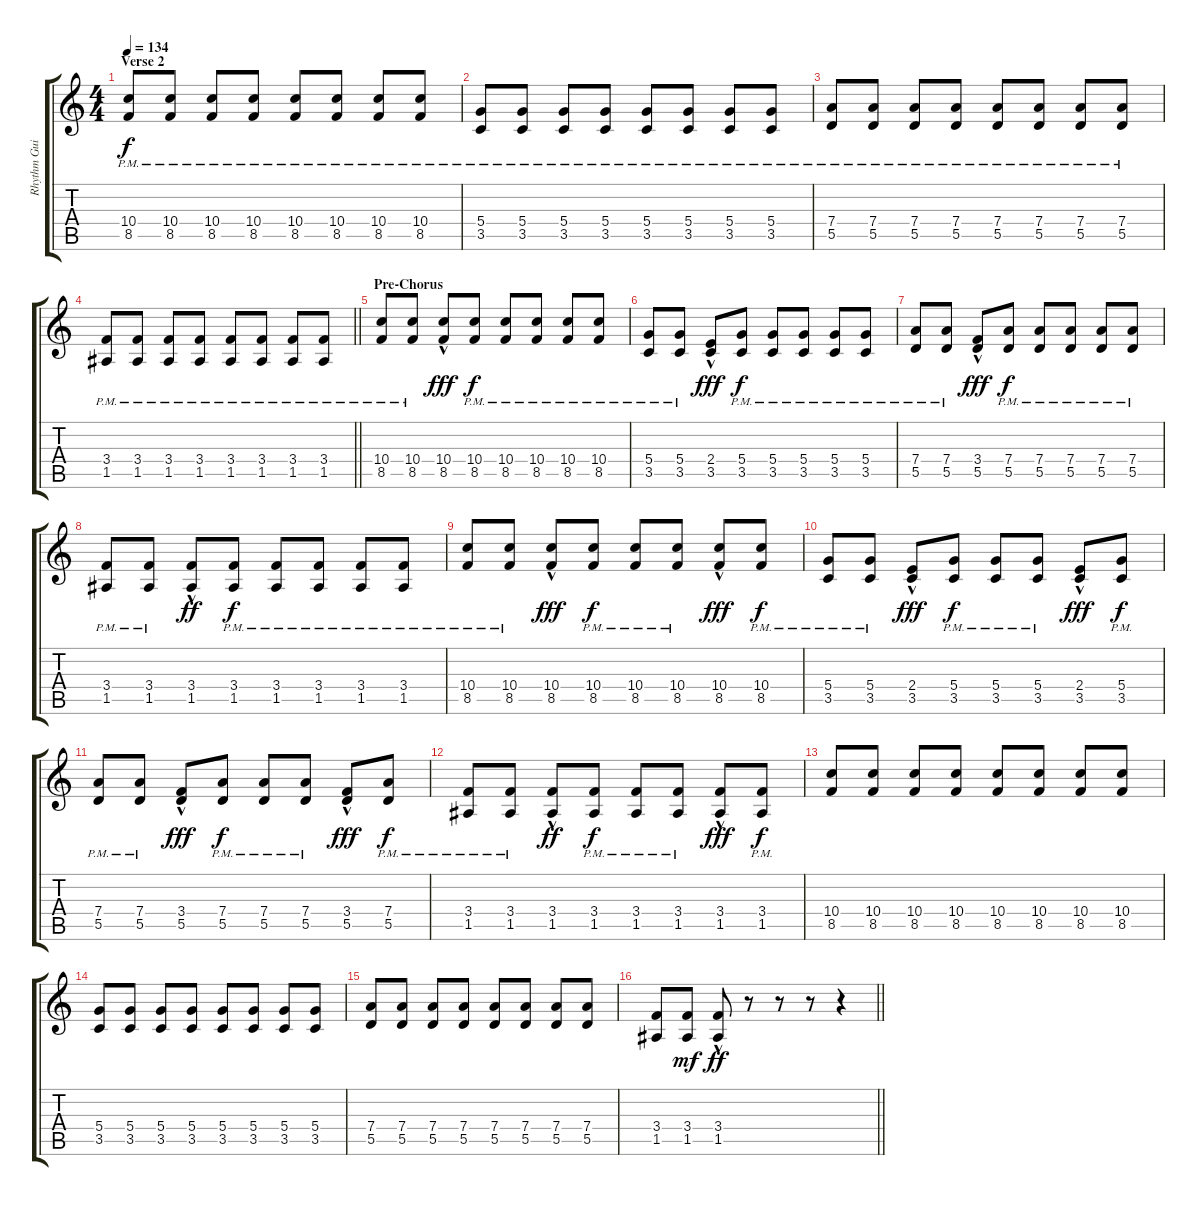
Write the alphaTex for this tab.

\track ("Rhythm Guitar" "Rhythm Gui") {instrument distortionguitar}
\staff {score tabs}
\tuning (E4 B3 G3 D3 A2 D2) {hide}
\ts (4 4)
\section ("" "Verse 2")
\tempo 134
\clef g2
\ks c
(10.4{pm} 8.5{pm}).8{dy f} (10.4{pm} 8.5{pm}).8 (10.4{pm} 8.5{pm}).8 (10.4{pm} 8.5{pm}).8 (10.4{pm} 8.5{pm}).8 (10.4{pm} 8.5{pm}).8 (10.4{pm} 8.5{pm}).8 (10.4{pm} 8.5{pm}).8 |
(5.4{pm} 3.5{pm}).8 (5.4{pm} 3.5{pm}).8 (5.4{pm} 3.5{pm}).8 (5.4{pm} 3.5{pm}).8 (5.4{pm} 3.5{pm}).8 (5.4{pm} 3.5{pm}).8 (5.4{pm} 3.5{pm}).8 (5.4{pm} 3.5{pm}).8 |
(7.4{pm} 5.5{pm}).8 (7.4{pm} 5.5{pm}).8 (7.4{pm} 5.5{pm}).8 (7.4{pm} 5.5{pm}).8 (7.4{pm} 5.5{pm}).8 (7.4{pm} 5.5{pm}).8 (7.4{pm} 5.5{pm}).8 (7.4{pm} 5.5{pm}).8 |
\barLineRight lightlight
(3.4{pm} 1.5{pm}).8 (3.4{pm} 1.5{pm}).8 (3.4{pm} 1.5{pm}).8 (3.4{pm} 1.5{pm}).8 (3.4{pm} 1.5{pm}).8 (3.4{pm} 1.5{pm}).8 (3.4{pm} 1.5{pm}).8 (3.4{pm} 1.5{pm}).8 |
\section ("" "Pre-Chorus")
(10.4{pm} 8.5{pm}).8 (10.4{pm} 8.5{pm}).8 (10.4{hac} 8.5{hac}).8{dy fff} (10.4{pm} 8.5{pm}).8{dy f} (10.4{pm} 8.5{pm}).8 (10.4{pm} 8.5{pm}).8 (10.4{pm} 8.5{pm}).8 (10.4{pm} 8.5{pm}).8 |
(5.4{pm} 3.5{pm}).8 (5.4{pm} 3.5{pm}).8 (2.4{hac} 3.5{hac}).8{dy fff} (5.4{pm} 3.5{pm}).8{dy f} (5.4{pm} 3.5{pm}).8 (5.4{pm} 3.5{pm}).8 (5.4{pm} 3.5{pm}).8 (5.4{pm} 3.5{pm}).8 |
(7.4{pm} 5.5{pm}).8 (7.4{pm} 5.5{pm}).8 (3.4{hac} 5.5{hac}).8{dy fff} (7.4{pm} 5.5{pm}).8{dy f} (7.4{pm} 5.5{pm}).8 (7.4{pm} 5.5{pm}).8 (7.4{pm} 5.5{pm}).8 (7.4{pm} 5.5{pm}).8 |
(3.4{pm} 1.5{pm}).8 (3.4{pm} 1.5{pm}).8 (3.4{hac} 1.5{hac}).8{dy ff} (3.4{pm} 1.5{pm}).8{dy f} (3.4{pm} 1.5{pm}).8 (3.4{pm} 1.5{pm}).8 (3.4{pm} 1.5{pm}).8 (3.4{pm} 1.5{pm}).8 |
(10.4{pm} 8.5{pm}).8 (10.4{pm} 8.5{pm}).8 (10.4{hac} 8.5{hac}).8{dy fff} (10.4{pm} 8.5{pm}).8{dy f} (10.4{pm} 8.5{pm}).8 (10.4{pm} 8.5{pm}).8 (10.4{hac} 8.5).8{dy fff} (10.4{pm} 8.5{pm}).8{dy f} |
(5.4{pm} 3.5{pm}).8 (5.4{pm} 3.5{pm}).8 (2.4{hac} 3.5{hac}).8{dy fff} (5.4{pm} 3.5{pm}).8{dy f} (5.4{pm} 3.5{pm}).8 (5.4{pm} 3.5{pm}).8 (2.4{hac} 3.5{hac}).8{dy fff} (5.4{pm} 3.5{pm}).8{dy f} |
(7.4{pm} 5.5{pm}).8 (7.4{pm} 5.5{pm}).8 (3.4{hac} 5.5{hac}).8{dy fff} (7.4{pm} 5.5{pm}).8{dy f} (7.4{pm} 5.5{pm}).8 (7.4{pm} 5.5{pm}).8 (3.4{hac} 5.5).8{dy fff} (7.4{pm} 5.5{pm}).8{dy f} |
(3.4{pm} 1.5{pm}).8 (3.4{pm} 1.5{pm}).8 (3.4{hac} 1.5{hac}).8{dy ff} (3.4{pm} 1.5{pm}).8{dy f} (3.4{pm} 1.5{pm}).8 (3.4{pm} 1.5{pm}).8 (3.4{hac} 1.5{hac}).8{dy fff} (3.4{pm} 1.5{pm}).8{dy f} |
(10.4 8.5).8 (10.4 8.5).8 (10.4 8.5).8 (10.4 8.5).8 (10.4 8.5).8 (10.4 8.5).8 (10.4 8.5).8 (10.4 8.5).8 |
(5.4 3.5).8 (5.4 3.5).8 (5.4 3.5).8 (5.4 3.5).8 (5.4 3.5).8 (5.4 3.5).8 (5.4 3.5).8 (5.4 3.5).8 |
(7.4 5.5).8 (7.4 5.5).8 (7.4 5.5).8 (7.4 5.5).8 (7.4 5.5).8 (7.4 5.5).8 (7.4 5.5).8 (7.4 5.5).8 |
\barLineRight lightlight
(3.4 1.5).8 (3.4 1.5).8{dy mf} (3.4{hac} 1.5{hac}).8{dy ff} r.8 r.8 r.8 r.4
